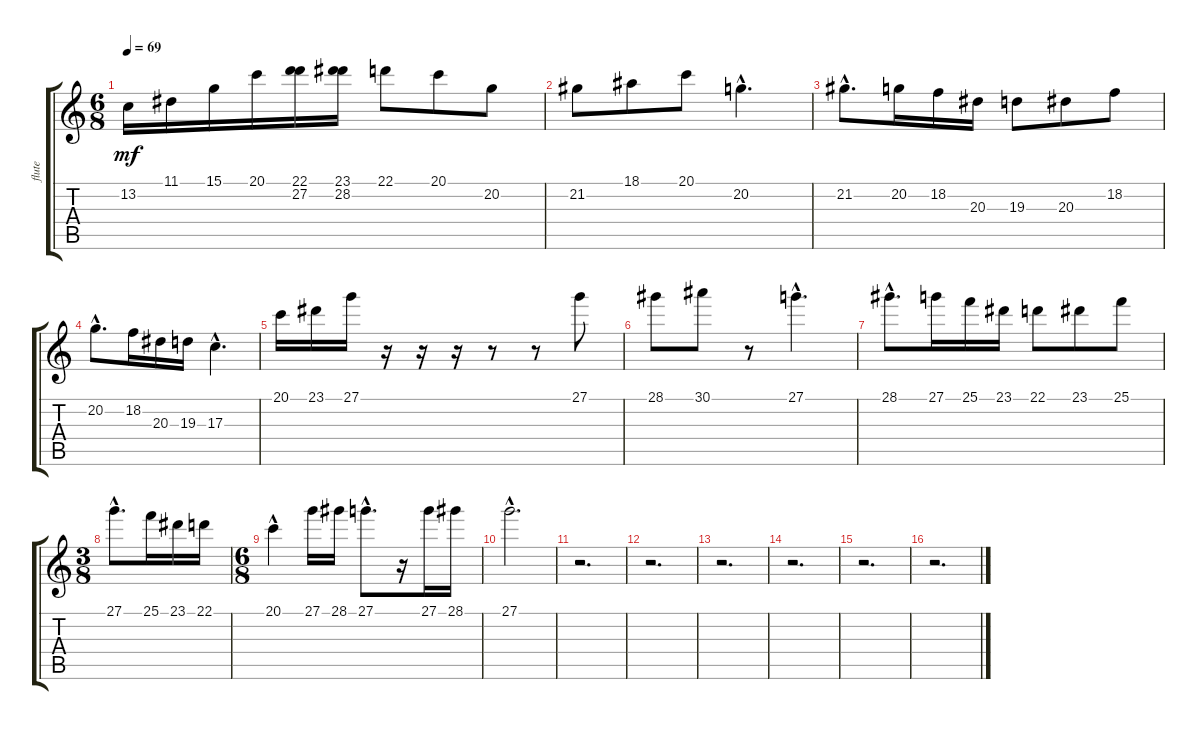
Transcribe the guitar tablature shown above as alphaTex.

\track ("flute" "flute") {instrument oboe}
\staff {score tabs}
\tuning (E4 B3 G3 D3 A2 E2) {hide}
\ts (6 8)
\tempo 69
\clef g2
\ks c
13.2.16{dy mf instrument oboe} 11.1.16 15.1.16 20.1.16 (22.1 27.2).16 (23.1 28.2).16 22.1.8 20.1.8 20.2.8 |
21.2.8 18.1.8 20.1.8 20.2{hac}.4{d} |
21.2{hac}.8{d} 20.2.16 18.2.16 20.3.16 19.3.8 20.3.8 18.2.8 |
20.2{hac}.8{d} 18.2.16 20.3.16 19.3.16 17.3{hac}.4{d} |
20.1.16 23.1.16 27.1.16 r.16 r.16 r.16 r.8 r.8 27.1.8 |
28.1.8 30.1.8 r.8 27.1{hac}.4{d} |
28.1{hac}.8{d} 27.1.16 25.1.16 23.1.16 22.1.8 23.1.8 25.1.8 |
\ts (3 8)
27.1{hac}.8{d} 25.1.16 23.1.16 22.1.16 |
\ts (6 8)
20.1{hac}.4 27.1.16 28.1.16 27.1{hac}.8{d} r.16 27.1.16 28.1.16 |
27.1{hac}.2{d} |
r.2{d} |
r.2{d} |
r.2{d} |
r.2{d} |
r.2{d} |
r.2{d}
